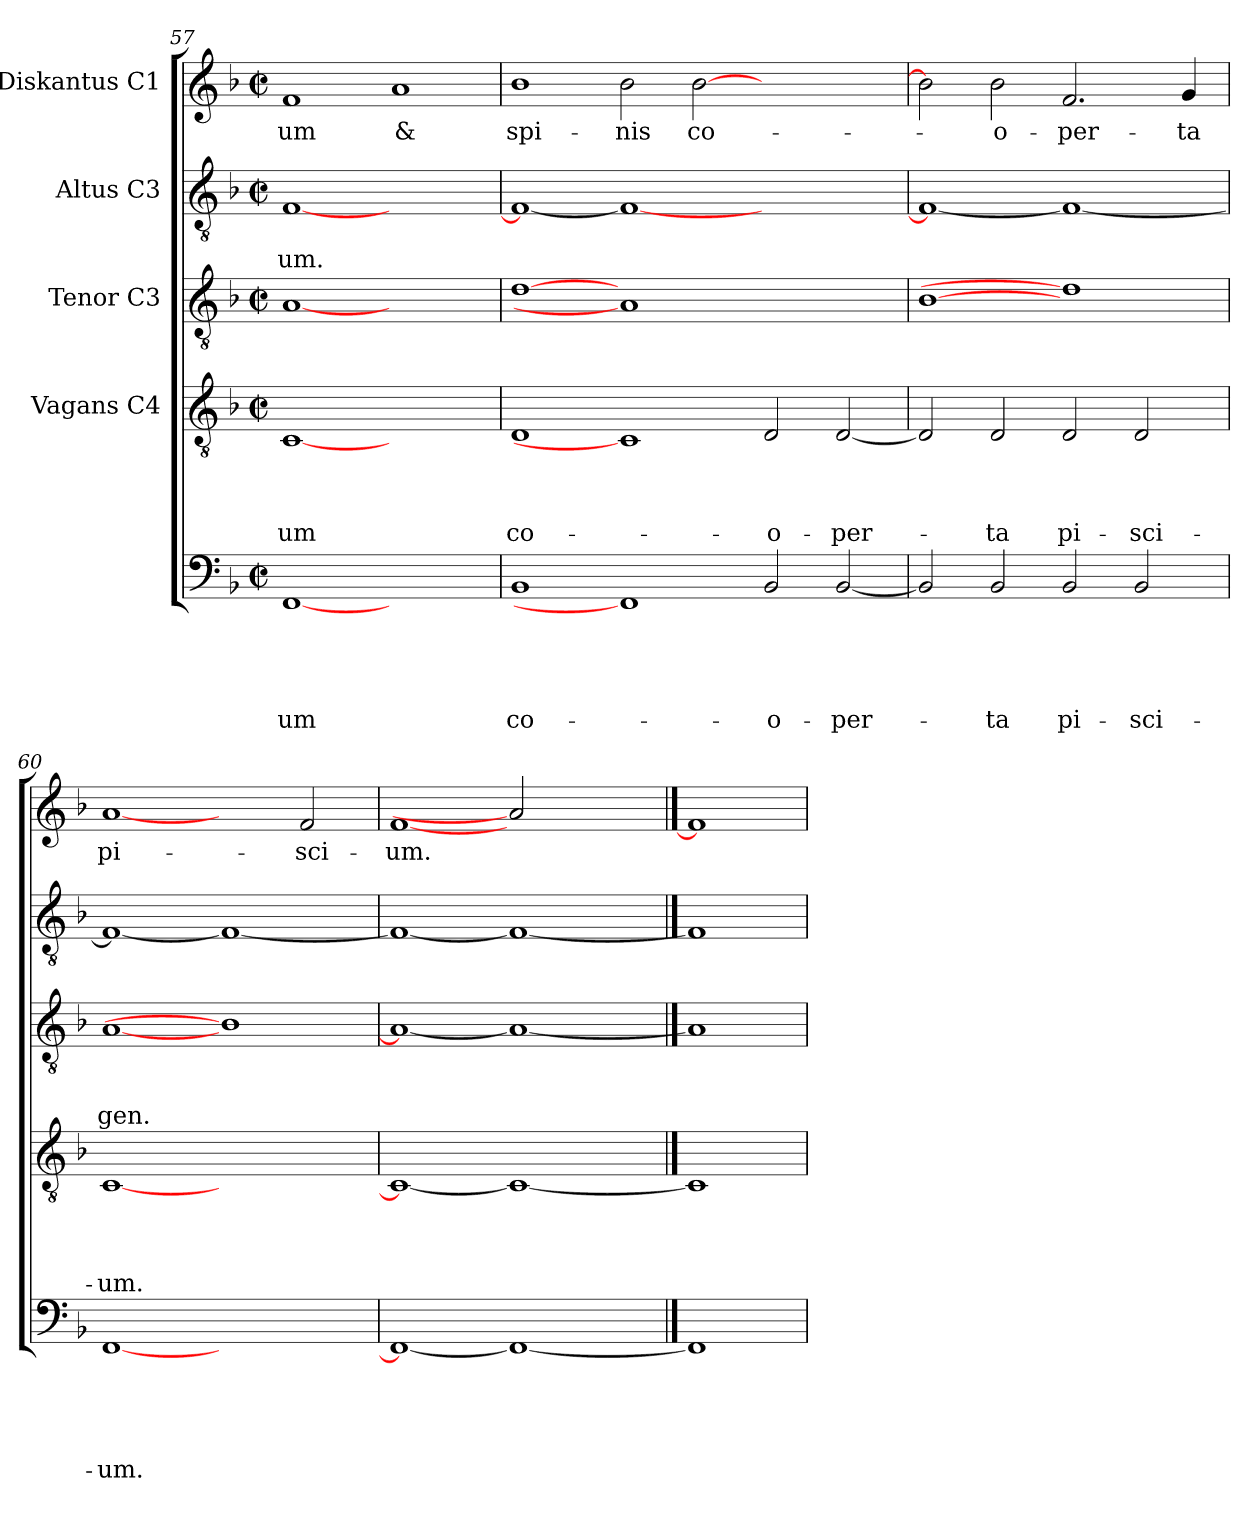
**kern	**text	**text	**text	**text	**text	**kern	**text	**text	**text	**text	**kern	**text	**text	**text	**kern	**text	**text	**kern	**text
*part5	*part5	*part5	*part5	*part5	*part5	*part4	*part4	*part4	*part4	*part4	*part3	*part3	*part3	*part3	*part2	*part2	*part2	*part1	*part1
*staff5	*staff5	*staff5	*staff5	*staff5	*staff5	*staff4	*staff4	*staff4	*staff4	*staff4	*staff3	*staff3	*staff3	*staff3	*staff2	*staff2	*staff2	*staff1	*staff1
*	*	*	*	*	*	*I"Vagans C4	*	*	*	*	*I"Tenor C3	*	*	*	*I"Altus C3	*	*	*I"Diskantus C1	*
*clefF4	*	*	*	*	*	*clefGv2	*	*	*	*	*clefGv2	*	*	*	*clefGv2	*	*	*clefG2	*
*k[b-]	*	*	*	*	*	*k[b-]	*	*	*	*	*k[b-]	*	*	*	*k[b-]	*	*	*k[b-]	*
*F:	*	*	*	*	*	*F:	*	*	*	*	*F:	*	*	*	*F:	*	*	*F:	*
*M2/2	*	*	*	*	*	*M2/2	*	*	*	*	*M2/2	*	*	*	*M2/2	*	*	*M2/2	*
*met(c|)	*	*	*	*	*	*met(c|)	*	*	*	*	*met(c|)	*	*	*	*met(c|)	*	*	*met(c|)	*
=57	=57	=57	=57	=57	=57	=57	=57	=57	=57	=57	=57	=57	=57	=57	=57	=57	=57	=57	=57
[1FF	.	.	.	.	-um	[1C	.	.	.	-um	[1A	.	.	.	[1F	.	-um.	1f	-um
1ryy	.	.	.	.	.	1ryy	.	.	.	.	1ryy	.	.	.	1ryy	.	.	1a	&
=58	=58	=58	=58	=58	=58	=58	=58	=58	=58	=58	=58	=58	=58	=58	=58	=58	=58	=58	=58
1BB-	.	.	.	.	co-	1D	.	.	.	co-	[1d	.	.	.	1F_	.	.	1b-	spi-
1FF]	.	.	.	.	.	1C]	.	.	.	.	1A]	.	.	.	1F_	.	.	2b-\	-nis
.	.	.	.	.	.	.	.	.	.	.	.	.	.	.	.	.	.	[2b-\	co-
2BB-/	.	.	.	.	-o-	2D/	.	.	.	-o-	1ryy	.	.	.	1ryy	.	.	1ryy	.
[2BB-/	.	.	.	.	-per-	[2D/	.	.	.	-per-	.	.	.	.	.	.	.	.	.
=59	=59	=59	=59	=59	=59	=59	=59	=59	=59	=59	=59	=59	=59	=59	=59	=59	=59	=59	=59
2BB-/]	.	.	.	.	.	2D/]	.	.	.	.	[1B-	.	.	.	1F_	.	.	2b-\]	.
2BB-/	.	.	.	.	-ta	2D/	.	.	.	-ta	.	.	.	.	.	.	.	2b-\	-o-
2BB-/	.	.	.	.	pi-	2D/	.	.	.	pi-	1d]	.	.	.	1F_	.	.	2.f/	-per-
2BB-/	.	.	.	.	-sci-	2D/	.	.	.	-sci-	.	.	.	.	.	.	.	.	.
.	.	.	.	.	.	.	.	.	.	.	.	.	.	.	.	.	.	4g/	-ta
=60	=60	=60	=60	=60	=60	=60	=60	=60	=60	=60	=60	=60	=60	=60	=60	=60	=60	=60	=60
[1FF	.	.	.	.	-um.	[1C	.	.	.	-um.	[1A	.	.	-gen.	1F_	.	.	[1a	pi-
1ryy	.	.	.	.	.	1ryy	.	.	.	.	1B-]	.	.	.	1F_	.	.	2ryy	.
.	.	.	.	.	.	.	.	.	.	.	.	.	.	.	.	.	.	2f/	-sci-
=61	=61	=61	=61	=61	=61	=61	=61	=61	=61	=61	=61	=61	=61	=61	=61	=61	=61	=61	=61
1FF_	.	.	.	.	.	1C_	.	.	.	.	1A_	.	.	.	1F_	.	.	[1f	-um.
1FF_	.	.	.	.	.	1C_	.	.	.	.	1A_	.	.	.	1F_	.	.	2a]	.
.	.	.	.	.	.	.	.	.	.	.	.	.	.	.	.	.	.	2ryy	.
==62	==62	==62	==62	==62	==62	==62	==62	==62	==62	==62	==62	==62	==62	==62	==62	==62	==62	==62	==62
1FF]	.	.	.	.	.	1C]	.	.	.	.	1A]	.	.	.	1F]	.	.	1f]	.
=	=	=	=	=	=	=	=	=	=	=	=	=	=	=	=	=	=	=	=
*-	*-	*-	*-	*-	*-	*-	*-	*-	*-	*-	*-	*-	*-	*-	*-	*-	*-	*-	*-
